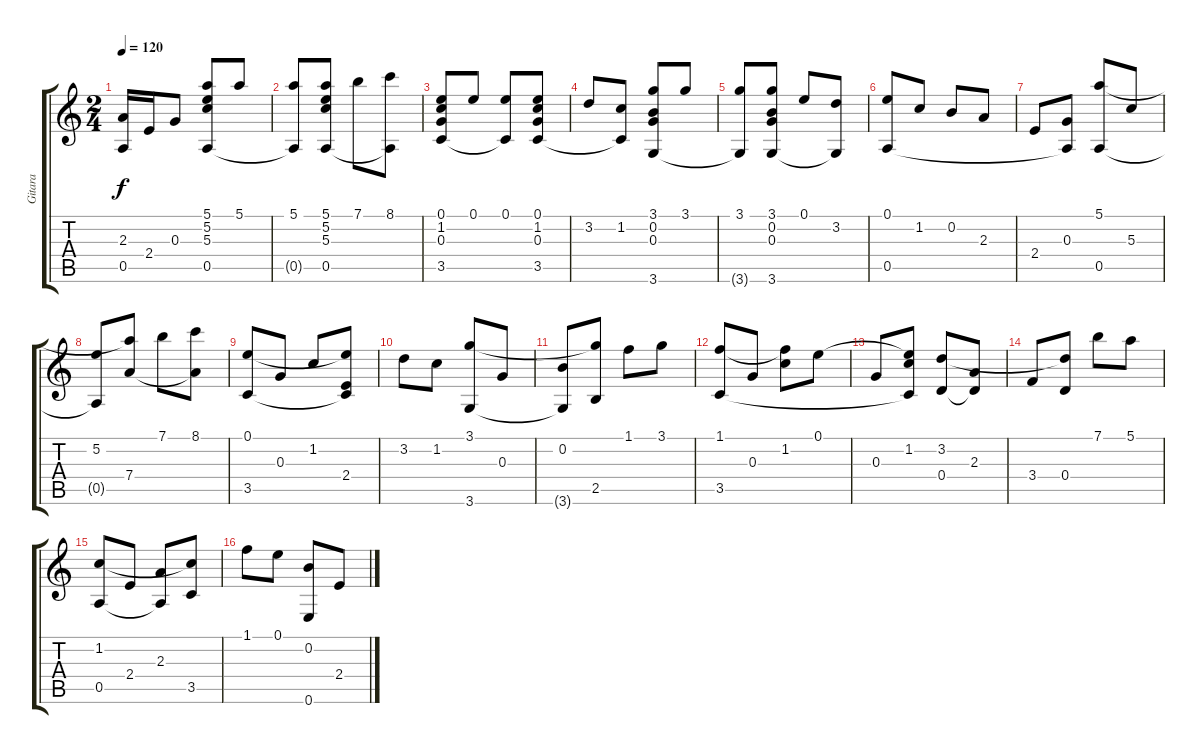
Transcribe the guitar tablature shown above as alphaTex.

\track ("Gitara " "Gitara ") {instrument acousticguitarnylon}
\staff {score tabs}
\tuning (E4 B3 G3 D3 A2 E2) {hide}
\ts (2 4)
\tempo 120
\clef g2
\ks aminor
(2.3{t} 0.5{t}).16{dy f} 2.4.16 0.3.8 (5.1 5.2 5.3 0.5).8 5.1.8 |
(5.1 0.5{t}).8 (5.1 5.2 5.3 0.5).8 7.1.8 (8.1 0.5{t}).8 |
(0.1 1.2 0.3 3.5).8 0.1.8 (0.1 3.5{t}).8 (0.1 1.2 0.3 3.5).8 |
3.2.8 (1.2 3.5{t}).8 (3.1 0.2 0.3 3.6).8 3.1.8 |
(3.1 3.6{t}).8 (3.1 0.2 0.3 3.6).8 0.1.8 (3.2 3.6{t}).8 |
(0.1 0.5).8 1.2.8 0.2.8 2.3.8 |
2.4.8 (0.3 0.5{t}).8 (5.1 0.5).8 5.3.8 |
(5.2 0.5{t}).8 (5.1{t} 7.4).8 7.1.8 (8.1 7.4{t}).8 |
(0.1 3.5).8 0.3.8 1.2.8 (0.1{t} 2.4 3.5{t}).8 |
3.2.8 1.2.8 (3.1 3.6).8 0.3.8 |
(0.2 3.6{t}).8 (3.1{t} 2.5).8 1.1.8 3.1.8 |
(1.1 3.5).8 0.3.8 (1.1{t} 1.2).8 0.1.8 |
0.3.8 (0.1{t} 1.2 3.5{t}).8 (3.2 0.4).8 (2.3 0.4{t}).8 |
3.4.8 (3.2{t} 0.4).8 7.1.8 5.1.8 |
(1.2 0.5).8 2.4.8 (2.3 0.5{t}).8 (1.2{t} 3.5).8 |
1.1.8 0.1.8 (0.2 0.6).8 2.4.8
